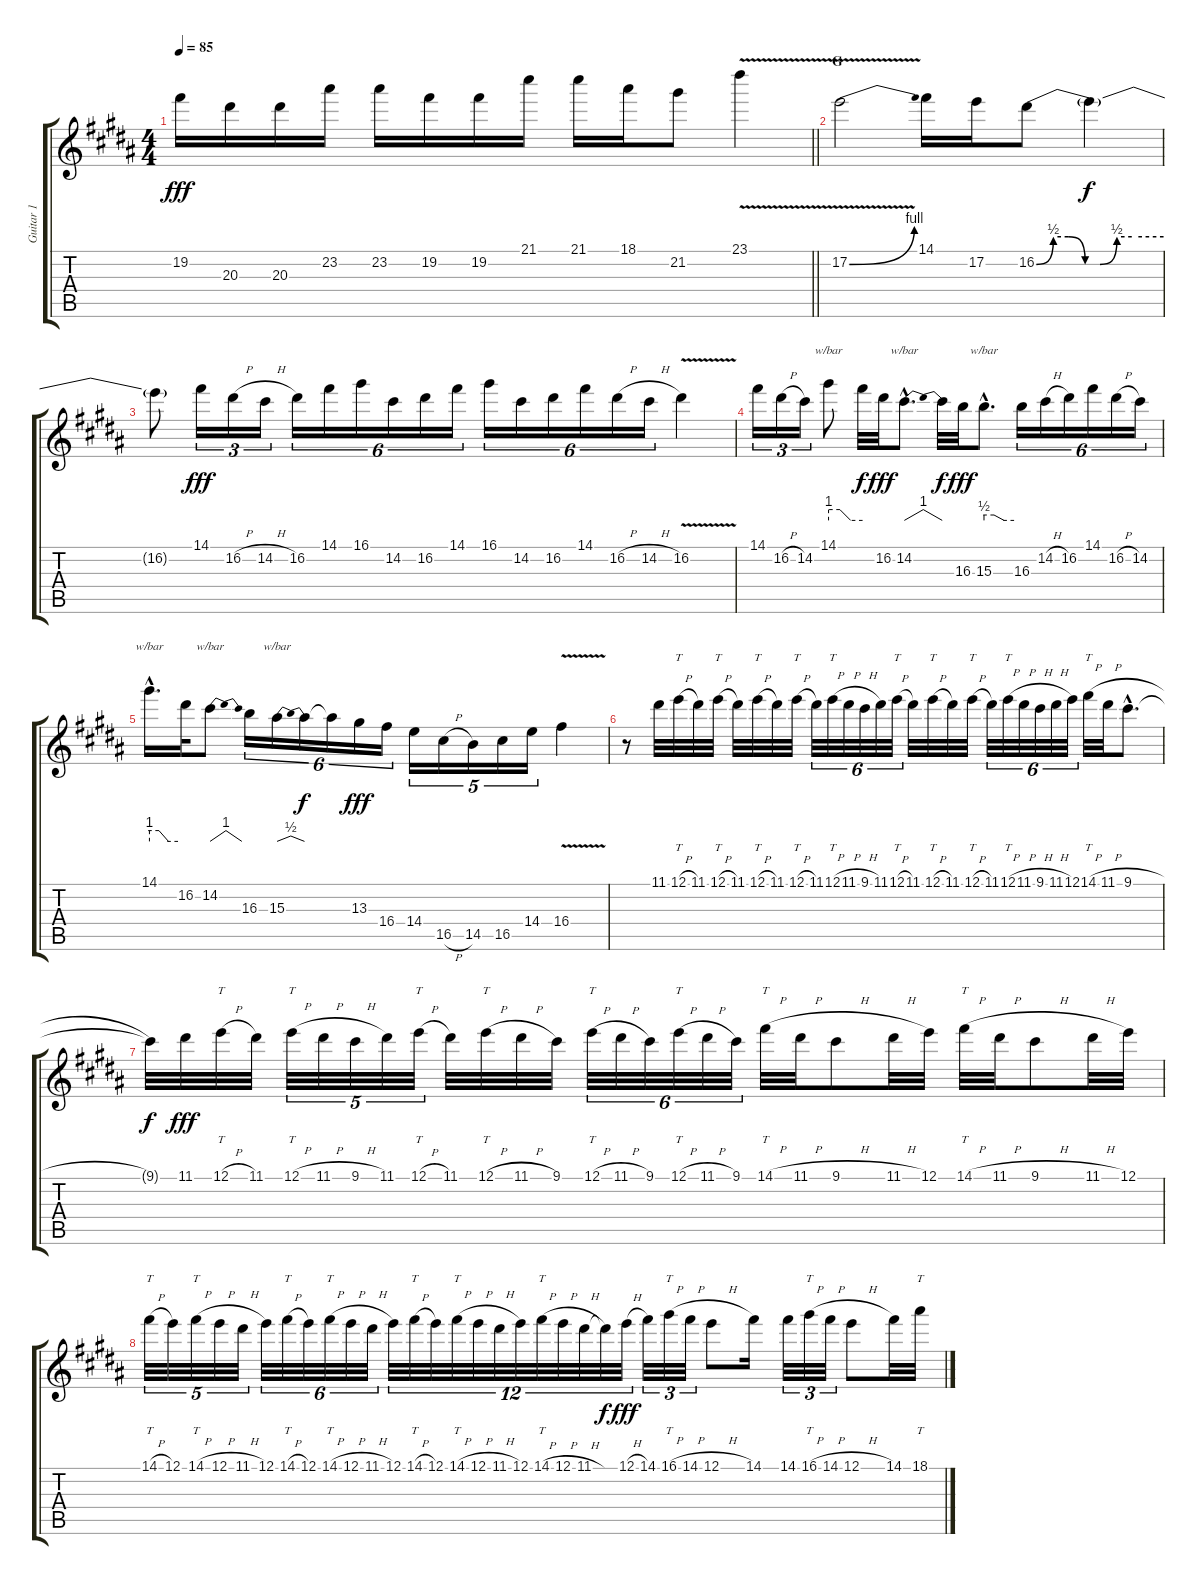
\track ("Guitar 1" "Guitar 1") {instrument distortionguitar}
\staff {score tabs}
\tuning (E4 B3 G3 D3 A2 E2) {hide}
\ts (4 4)
\tempo 85
\clef g2
\barLineRight lightlight
\ks b
19.2.16{dy fff} 20.3.16 20.3.16 23.2.16 23.2.16 19.2.16 19.2.16 21.1.16 21.1.16 18.1.16 21.2.8 23.1{v}.4 |
\section ("" "G")
17.2{be (bend 0 0 60 4) v}.2 14.1.16 17.2.16 16.2{be (custom 0 0 8 2 15 2 23 0 30 0 38 2 45 2 60 2)}.8 16.2{t}.4{dy f} |
16.2{t}.8 14.1.16{tu (3 2) dy fff} 16.2{h}.16{tu (3 2)} 14.2{h}.16{tu (3 2)} 16.2.16{tu (6 4)} 14.1.16{tu (6 4)} 16.1.16{tu (6 4)} 14.2.16{tu (6 4)} 16.2.16{tu (6 4)} 14.1.16{tu (6 4)} 16.1.16{tu (6 4)} 14.2.16{tu (6 4)} 16.2.16{tu (6 4)} 14.1.16{tu (6 4)} 16.2{h}.16{tu (6 4)} 14.2{h}.16{tu (6 4)} 16.2{v}.4 |
14.1.16{tu (3 2)} 16.2{h}.16{tu (3 2)} 14.2.16{tu (3 2)} 14.1.8{tbe (custom default 0 4 20 4 39 0 60 0)} 14.1{t}.32{dy f} 16.2.32{dy fff} 14.2{hac}.8{d tbe (dip default 0 0 30 4 60 0)} 14.2{t}.32{dy f} 16.3.32{dy fff} 15.3{hac}.8{d tbe (custom default 0 2 20 2 40 0 60 0)} 16.3.16{tu (6 4)} 14.2{h}.16{tu (6 4)} 16.2.16{tu (6 4)} 14.1.16{tu (6 4)} 16.2{h}.16{tu (6 4)} 14.2.16{tu (6 4)} |
14.1{hac}.16{d tbe (custom default 0 4 20 4 40 0 60 0)} 16.2.32 14.2.8{tbe (dip default 0 0 30 4 60 0)} 16.3.16{tu (6 4)} 15.3.16{tu (6 4) tbe (dip default 0 0 30 2 60 0)} 15.3{t}.16{tu (6 4) dy f} 15.3{t}.16{tu (6 4)} 13.3.16{tu (6 4) dy fff} 16.4.16{tu (6 4)} 14.4.16{tu (5 4)} 16.5{h}.16{tu (5 4)} 14.5.16{tu (5 4)} 16.5.16{tu (5 4)} 14.4.16{tu (5 4)} 16.4{v}.4 |
r.8 11.1.32 12.1{h}.32{tt} 11.1.32 12.1{h}.32{tt} 11.1.32 12.1{h}.32{tt} 11.1.32 12.1{h}.32{tt} 11.1.32{tu (6 4)} 12.1{h}.32{tt tu (6 4)} 11.1{h}.32{tu (6 4)} 9.1{h}.32{tu (6 4)} 11.1.32{tu (6 4)} 12.1{h}.32{tt tu (6 4)} 11.1.32 12.1{h}.32{tt} 11.1.32 12.1{h}.32{tt} 11.1.32{tu (6 4)} 12.1{h}.32{tt tu (6 4)} 11.1{h}.32{tu (6 4)} 9.1{h}.32{tu (6 4)} 11.1{h}.32{tu (6 4)} 12.1.32{tu (6 4)} 14.1{h}.32{tt} 11.1{h}.32 9.1{h hac}.8{d} |
9.1{t}.32{dy f} 11.1.32{dy fff} 12.1{h}.32{tt} 11.1.32 12.1{h}.32{tt tu (5 4)} 11.1{h}.32{tu (5 4)} 9.1{h}.32{tu (5 4)} 11.1.32{tu (5 4)} 12.1{h}.32{tt tu (5 4)} 11.1.32 12.1{h}.32{tt} 11.1{h}.32 9.1.32 12.1{h}.32{tt tu (6 4)} 11.1{h}.32{tu (6 4)} 9.1.32{tu (6 4)} 12.1{h}.32{tt tu (6 4)} 11.1{h}.32{tu (6 4)} 9.1.32{tu (6 4)} 14.1{h}.32{tt} 11.1{h}.32 9.1{h}.8 11.1{h}.32 12.1.32 14.1{h}.32{tt} 11.1{h}.32 9.1{h}.8 11.1{h}.32 12.1.32 |
14.1{h}.32{tt tu (5 4)} 12.1.32{tu (5 4)} 14.1{h}.32{tt tu (5 4)} 12.1{h}.32{tu (5 4)} 11.1{h}.32{tu (5 4)} 12.1.32{tu (6 4)} 14.1{h}.32{tt tu (6 4)} 12.1.32{tu (6 4)} 14.1{h}.32{tt tu (6 4)} 12.1{h}.32{tu (6 4)} 11.1{h}.32{tu (6 4)} 12.1.32{tu (12 8)} 14.1{h}.32{tt tu (12 8)} 12.1.32{tu (12 8)} 14.1{h}.32{tt tu (12 8)} 12.1{h}.32{tu (12 8)} 11.1{h}.32{tu (12 8)} 12.1.32{tu (12 8)} 14.1{h}.32{tt tu (12 8)} 12.1{h}.32{tu (12 8)} 11.1{h}.32{tu (12 8)} 11.1{t}.32{tu (12 8) dy f} 12.1{h}.32{tu (12 8) dy fff} 14.1.32{tu (3 2)} 16.1{h}.32{tt tu (3 2)} 14.1{h}.32{tu (3 2)} 12.1{h}.8 14.1.16 14.1.32{tu (3 2)} 16.1{h}.32{tt tu (3 2)} 14.1{h}.32{tu (3 2)} 12.1{h}.8 14.1.32 18.1{h}.32{tt}
